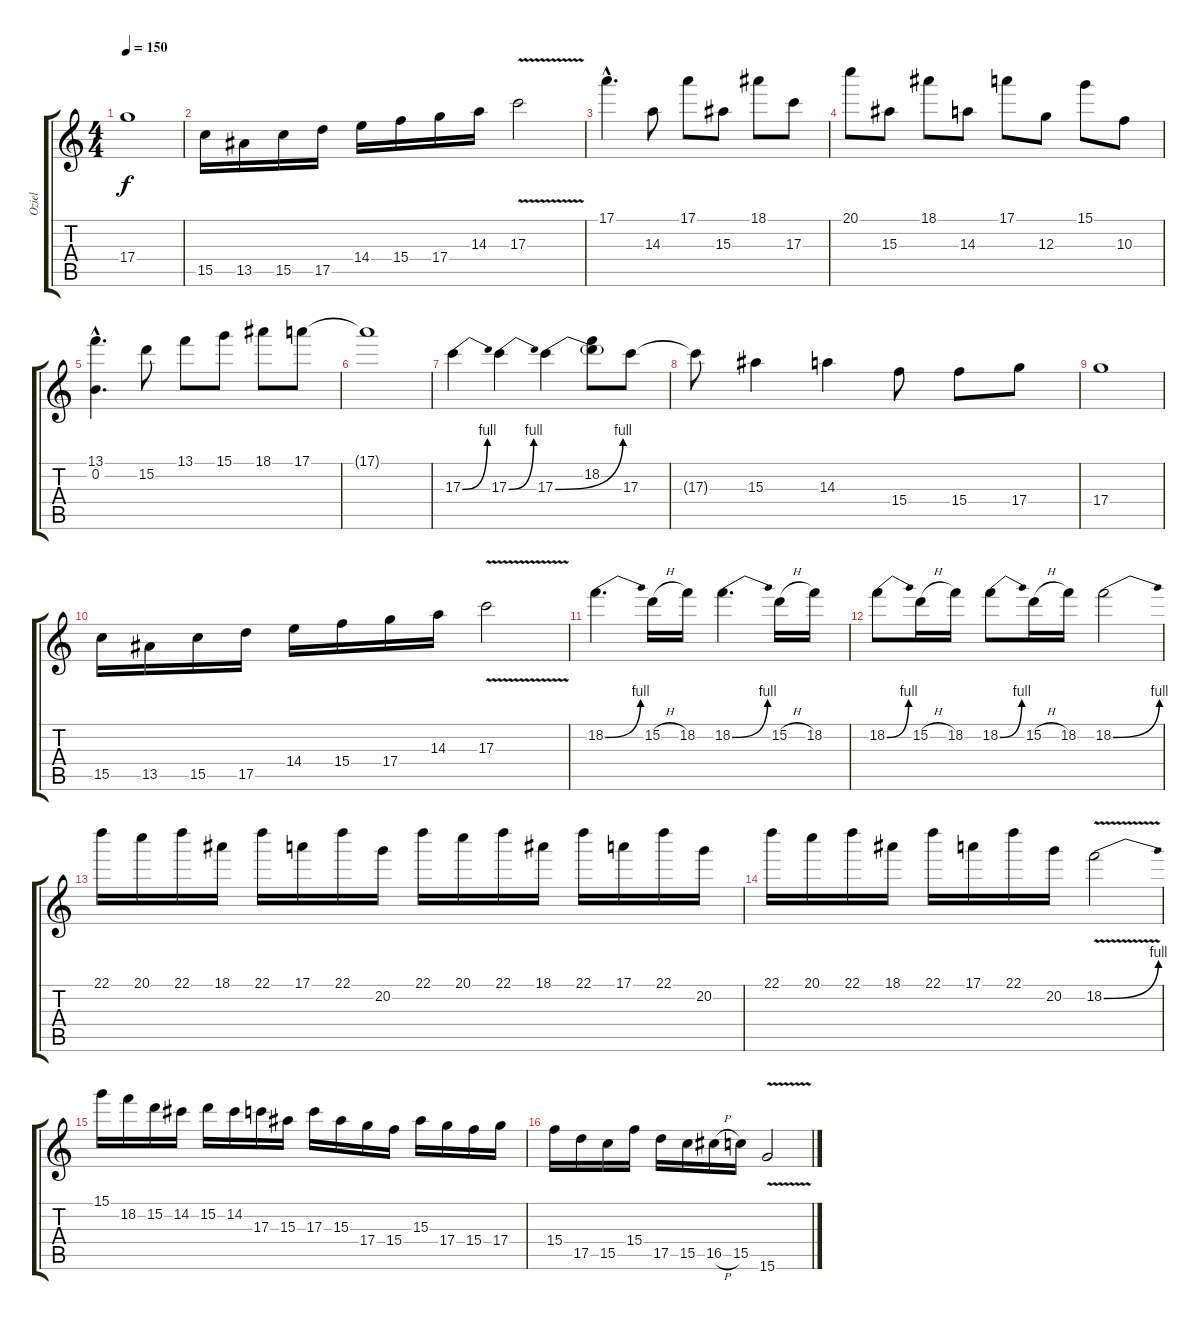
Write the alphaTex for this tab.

\track ("Oziel" "Oziel") {instrument overdrivenguitar}
\staff {score tabs}
\tuning (E4 B3 G3 D3 A2 E2) {hide}
\ts (4 4)
\tempo 150
\clef g2
\ks c
17.4.1{dy f} |
15.5.16 13.5.16 15.5.16 17.5.16 14.4.16 15.4.16 17.4.16 14.3.16 17.3{v}.2 |
17.1{hac}.4{d} 14.3.8 17.1.8 15.3.8 18.1.8 17.3.8 |
20.1.8 15.3.8 18.1.8 14.3.8 17.1.8 12.3.8 15.1.8 10.3.8 |
(13.1{hac} 0.2{hac}).4{d} 15.2.8 13.1.8 15.1.8 18.1.8 17.1.8 |
17.1{t}.1 |
17.3{be (bend 0 0 60 4)}.4 17.3{be (bend 0 0 60 4)}.4 17.3{be (bend 0 0 60 4)}.4 (18.2 17.3{t}).8 17.3.8 |
17.3{t}.8 15.3.4 14.3.4 15.4.8 15.4.8 17.4.8 |
17.4.1 |
15.5.16 13.5.16 15.5.16 17.5.16 14.4.16 15.4.16 17.4.16 14.3.16 17.3{v}.2 |
18.2{be (bend 0 0 60 4)}.4{d} 15.2{h}.16 18.2.16 18.2{be (bend 0 0 60 4)}.4{d} 15.2{h}.16 18.2.16 |
18.2{be (bend 0 0 60 4)}.8 15.2{h}.16 18.2.16 18.2{be (bend 0 0 60 4)}.8 15.2{h}.16 18.2.16 18.2{be (bend 0 0 60 4)}.2 |
22.1.16 20.1.16 22.1.16 18.1.16 22.1.16 17.1.16 22.1.16 20.2.16 22.1.16 20.1.16 22.1.16 18.1.16 22.1.16 17.1.16 22.1.16 20.2.16 |
22.1.16 20.1.16 22.1.16 18.1.16 22.1.16 17.1.16 22.1.16 20.2.16 18.2{be (bend 0 0 60 4) v}.2 |
15.1.16 18.2.16 15.2.16 14.2.16 15.2.16 14.2.16 17.3.16 15.3.16 17.3.16 15.3.16 17.4.16 15.4.16 15.3.16 17.4.16 15.4.16 17.4.16 |
15.4.16 17.5.16 15.5.16 15.4.16 17.5.16 15.5.16 16.5{h}.16 15.5.16 15.6{v}.2
